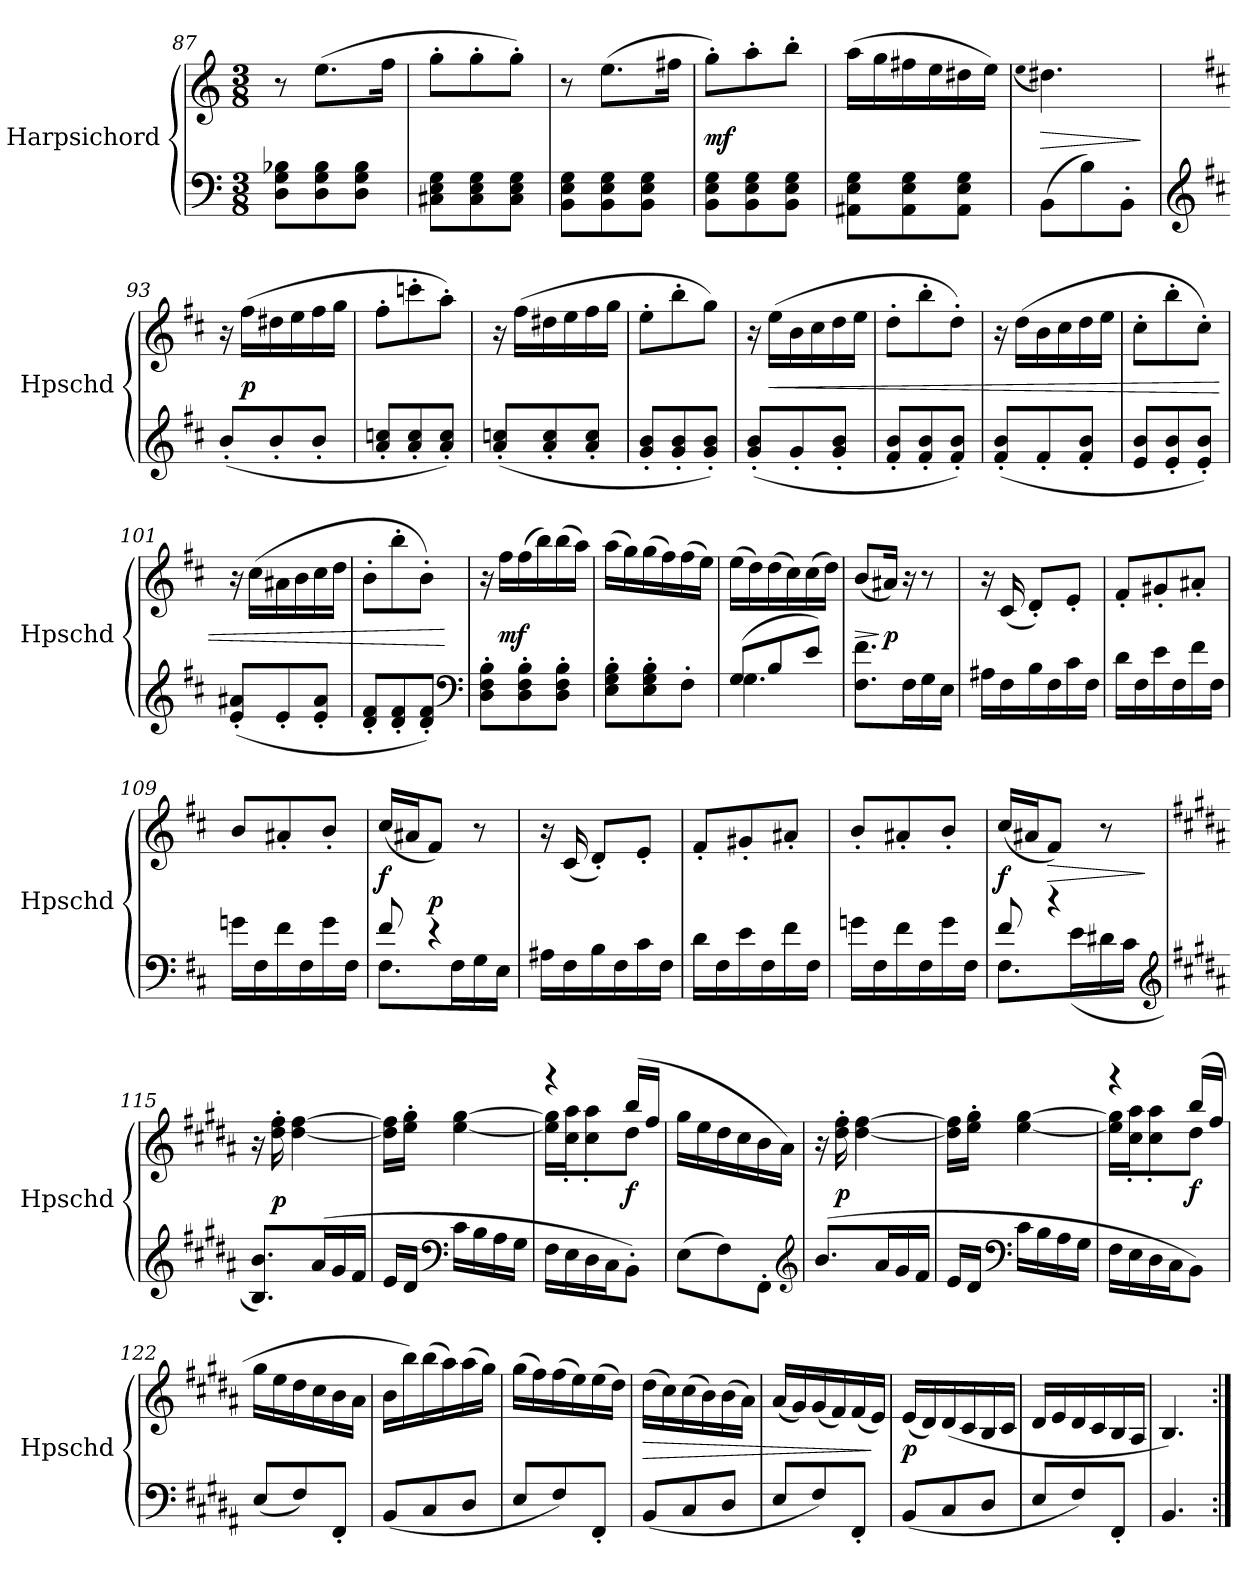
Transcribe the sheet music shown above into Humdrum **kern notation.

**kern	**kern	**dynam
*part1	*part1	*part1
*staff2	*staff1	*staff1/2
*I"Harpsichord	*	*
*I'Hpschd	*	*
*clefF4	*clefG2	*
*k[]	*k[]	*
*M3/8	*M3/8	*
=87	=87	=87
8D\ 8G\ 8B-X\L	8r	.
8D\ 8G\ 8B-\	(8.ee\L	.
8D\ 8G\ 8B-\J	.	.
.	16ff\Jk	.
=88	=88	=88
8C#X\ 8E\ 8G\L	8gg'\L	.
8C#\ 8E\ 8G\	8gg'\	.
8C#\ 8E\ 8G\J	8gg'\J)	.
=89	=89	=89
8BB\ 8E\ 8G\L	8r	.
8BB\ 8E\ 8G\	(8.ee\L	.
8BB\ 8E\ 8G\J	.	.
.	16ff#X\Jk	.
=90	=90	=90
8BB\ 8E\ 8G\L	8gg'\L)	mf
8BB\ 8E\ 8G\	8aa'\	.
8BB\ 8E\ 8G\J	8bb'\J	.
=91	=91	=91
8AA#X\ 8E\ 8G\L	(16aa\LL	.
.	16gg\	.
8AA#\ 8E\ 8G\	16ff#X\	.
.	16ee\	.
8AA#\ 8E\ 8G\J	16dd#X\	.
.	16ee\JJ)	.
=92	=92	=92
.	(qee	.
(8BB\L	4.dd#X\)	>
8B\)	.	.
8BB'\J	.	.
.	.	]
=93	=93	=93
*clefG2	*	*
*k[f#c#]	*k[f#c#]	*
(8b'/L	16r	.
.	(16ff#\LL	p
8b'/	16dd#X\	.
.	16ee\	.
8b'/J	16ff#\	.
.	16gg\JJ	.
=94	=94	=94
8a'/ 8ccn'/L	8ff#'\L	.
8a'/ 8cc'/	8cccn'\	.
8a'/ 8cc'/J)	8aa'\J)	.
=95	=95	=95
(8a'/ 8ccn'/L	16r	.
.	(16ff#\LL	.
8a'/ 8cc'/	16dd#X\	.
.	16ee\	.
8a'/ 8cc'/J	16ff#\	.
.	16gg\JJ	.
=96	=96	=96
8g'/ 8b'/L	8ee'\L	.
8g'/ 8b'/	8bb'\	.
8g'/ 8b'/J)	8gg\J)	.
=97	=97	=97
(8g'/ 8b'/L	16r	.
.	(16ee\LL	<
8g'/	16b\	.
.	16cc#\	.
8g'/ 8b'/J	16dd\	.
.	16ee\JJ	.
=98	=98	=98
8f#'/ 8b'/L	8dd'\L	.
8f#'/ 8b'/	8bb'\	.
8f#'/ 8b'/J)	8dd'\J)	.
=99	=99	=99
(8f#'/ 8b'/L	16r	.
.	(16dd\LL	.
8f#'/	16b\	.
.	16cc#\	.
8f#'/ 8b'/J	16dd\	.
.	16ee\JJ	.
=100	=100	=100
8e/ 8b/L	8cc#'\L	.
8e'/ 8b'/	8bb'\	.
8e'/ 8b'/J)	8cc#'\J)	.
=101	=101	=101
(8e'/ 8a#X'/L	16r	.
.	(16cc#\LL	.
8e'/	16a#X\	.
.	16b\	.
8e'/ 8a#'/J	16cc#\	.
.	16dd\JJ	.
=102	=102	=102
8d'/ 8f#'/L	8b'\L	.
8d'/ 8f#'/	8bb'\	.
8d'/ 8f#'/J)	8b'\J)	.
*clefF4	*	*
.	.	[
=103	=103	=103
8D'\ 8F#'\ 8B'\L	16r	.
.	16ff#\LL	mf
8D'\ 8F#'\ 8B'\	(16ff#\	.
.	16bb\)	.
8D'\ 8F#'\ 8B'\J	(16bb\	.
.	16aa\JJ)	.
=104	=104	=104
8E'\ 8G'\ 8B'\L	(16aa\LL	.
.	16gg\)	.
8E'\ 8G'\ 8B'\	(16gg\	.
.	16ff#\)	.
8F#'\J	(16ff#\	.
.	16ee\JJ)	.
=105	=105	=105
*^	*	*
(8G/L	4.G\	(16ee\LL	.
.	.	16dd\)	.
8B/	.	(16dd\	.
.	.	16cc#\)	.
8e/J)	.	(16cc#\	.
.	.	16dd\JJ)	.
*v	*v	*	*
=106	=106	=106
8.F#\ 8.f#\L	(8b/L	>
.	16a#X/Jk)	] p
16F#\L	16r	.
16G\	8r	.
16E\JJ	.	.
=107	=107	=107
16A#X\LL	16r	.
16F#\	(16c#/	.
16B\	8d'/L)	.
16F#\	.	.
16c#\	8e'/J	.
16F#\JJ	.	.
=108	=108	=108
16d\LL	8f#'/L	.
16F#\	.	.
16e\	8g#X'/	.
16F#\	.	.
16f#\	8a#X'/J	.
16F#\JJ	.	.
=109	=109	=109
16gn\LL	8b/L	.
16F#\	.	.
16f#\	8a#X'/	.
16F#\	.	.
16g\	8b'/J	.
16F#\JJ	.	.
=110	=110	=110
*^	*	*
8f#/	8.F#\L	(16cc#/LL	f
.	.	16a#X/J	.
4r	.	8f#/J)	p
.	16F#\L	.	.
.	16G\	8r	.
.	16E\JJ	.	.
*v	*v	*	*
=111	=111	=111
16A#X\LL	16r	.
16F#\	(16c#/	.
16B\	8d'/L)	.
16F#\	.	.
16c#\	8e'/J	.
16F#\JJ	.	.
=112	=112	=112
16d\LL	8f#'/L	.
16F#\	.	.
16e\	8g#X'/	.
16F#\	.	.
16f#\	8a#X'/J	.
16F#\JJ	.	.
=113	=113	=113
16gn\LL	8b'/L	.
16F#\	.	.
16f#\	8a#X'/	.
16F#\	.	.
16g\	8b'/J	.
16F#\JJ	.	.
=114	=114	=114
*^	*	*
8f#/	8.F#\L	(16cc#/LL	f
.	.	16a#X/J	.
4r	.	8f#/J)	>
.	(16e\L	.	.
.	16d#X\	8r	.
.	16c#\JJ	.	.
*v	*v	*	*
*clefG2	*	*
.	.	]
=115	=115	=115
*k[f#c#g#d#a#]	*k[f#c#g#d#a#]	*
8.B/ 8.b/L)	16r	.
.	16dd#'\ 16ff#'\	p
.	[4dd#\ [4ff#\	.
(16a#/L	.	.
16g#/	.	.
16f#/JJ	.	.
=116	=116	=116
16e/LL	16dd#]\ 16ff#]\LL	.
16d#/JJ	16ee'\ 16gg#'\JJ	.
*clefF4	*	*
16c#\LL	[4ee\ [4gg#\	.
16B\	.	.
16A#\	.	.
16G#\JJ	.	.
=117	=117	=117
*	*^	*
16F#\LL	4r	16ee]\ 16gg#]\LL	.
16E\	.	16cc#'\ 16aa#'\J	.
16D#\	.	8cc#'\ 8aa#'\	.
16C#\J	.	.	.
8BB'\J)	(16bb/LL	8dd#\J	f
.	16ff#/JJ	.	.
*	*v	*v	*
=118	=118	=118
(8E\L	16gg#\LL	.
.	16ee\	.
8F#\)	16dd#\	.
.	16cc#\	.
8FF#'\J	16b\	.
.	16a#\JJ)	.
*clefG2	*	*
=119	=119	=119
(8.b/L	16r	.
.	16dd#'\ 16ff#'\	p
.	[4dd#\ [4ff#\	.
16a#/L	.	.
16g#/	.	.
16f#/JJ	.	.
=120	=120	=120
16e/LL	16dd#]\ 16ff#]\LL	.
16d#/JJ	16ee'\ 16gg#'\JJ	.
*clefF4	*	*
16c#\LL	[4ee\ [4gg#\	.
16B\	.	.
16A#\	.	.
16G#\JJ	.	.
=121	=121	=121
*	*^	*
16F#\LL	4r	16ee]\ 16gg#]\LL	.
16E\	.	16cc#'\ 16aa#'\J	.
16D#\	.	8cc#'\ 8aa#'\	.
16C#\J	.	.	.
8BB\J)	(16bb/LL	8dd#\J	f
.	16ff#/JJ	.	.
*	*v	*v	*
=122	=122	=122
(8E/L	16gg#\LL	.
.	16ee\	.
8F#/)	16dd#\	.
.	16cc#\	.
8FF#'/J	16b\	.
.	16a#\JJ	.
=123	=123	=123
(8BB/L	16b\LL	.
.	16bb\)	.
8C#/	(16bb\	.
.	16aa#\)	.
8D#/J	(16aa#\	.
.	16gg#\JJ)	.
=124	=124	=124
8E/L	(16gg#\LL	.
.	16ff#\)	.
8F#/)	(16ff#\	.
.	16ee\)	.
8FF#'/J	(16ee\	.
.	16dd#\JJ)	.
=125	=125	=125
(8BB/L	(16dd#\LL	>
.	16cc#\)	.
8C#/	(16cc#\	.
.	16b\)	.
8D#/J	(16b\	.
.	16a#\JJ)	.
=126	=126	=126
8E/L	(16a#/LL	.
.	16g#/)	.
8F#/)	(16g#/	.
.	16f#/)	.
8FF#'/J	(16f#/	.
.	16e/JJ)	]
=127	=127	=127
(8BB/L	(16e/LL	p
.	16d#/)	.
8C#/	(16d#/	.
.	16c#/	.
8D#/J	16B/	.
.	16c#/JJ	.
=128	=128	=128
8E/L	16d#/LL	.
.	16e/	.
8F#/)	16d#/	.
.	16c#/	.
8FF#'/J	16B/	.
.	16A#/JJ	.
=129	=129	=129
4.BB/	4.B/)	.
=:|!	=:|!	=:|!
*-	*-	*-
